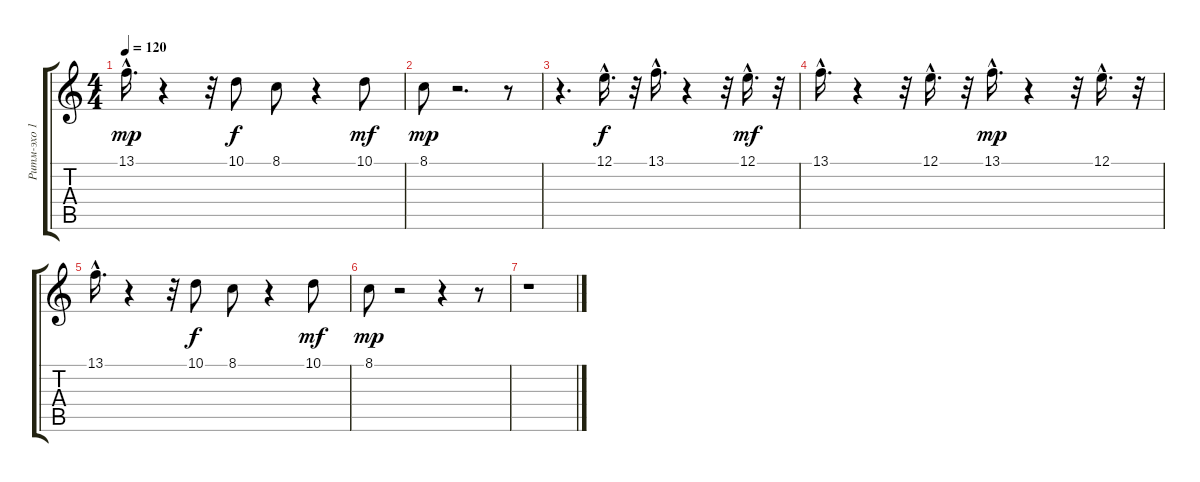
\track ("Ритм-эхо 1" "Ритм-эхо 1") {instrument brightacousticpiano}
\staff {score tabs}
\tuning (E4 B3 G3 D3 A2 E2) {hide}
\ts (4 4)
\tempo 120
\clef g2
\ks c
13.1{hac}.16{d dy mp} r.4 r.32 10.1.8{dy f} 8.1.8 r.4 10.1.8{dy mf} |
8.1.8{dy mp} r.2{d} r.8 |
r.4{d} 12.1{hac}.16{d dy f} r.32 13.1{hac}.16{d} r.4 r.32 12.1{hac}.16{d dy mf} r.32 |
13.1{hac}.16{d} r.4 r.32 12.1{hac}.16{d} r.32 13.1{hac}.16{d dy mp} r.4 r.32 12.1{hac}.16{d} r.32 |
13.1{hac}.16{d} r.4 r.32 10.1.8{dy f} 8.1.8 r.4 10.1.8{dy mf} |
8.1.8{dy mp} r.2 r.4 r.8 |
r.1
